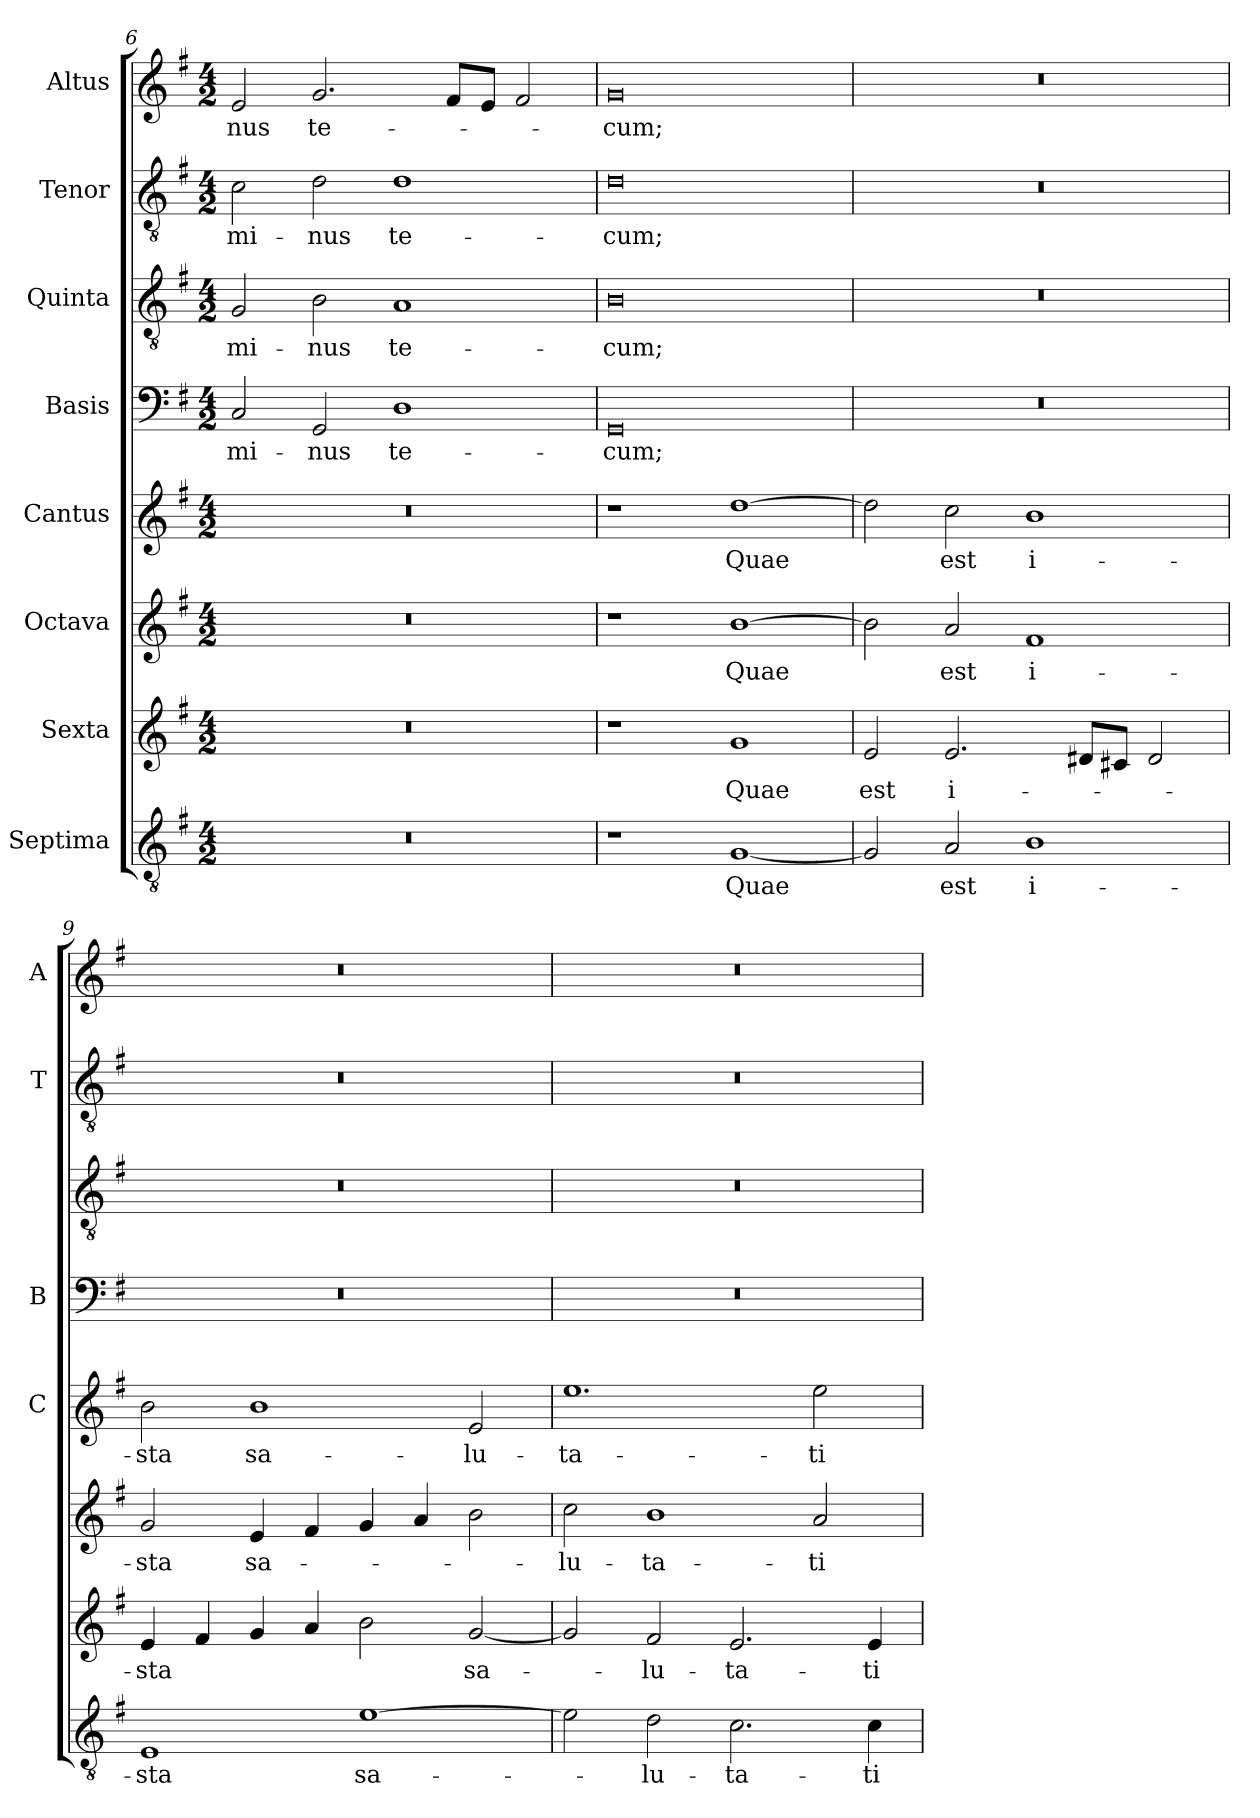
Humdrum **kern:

**kern	**text	**kern	**text	**kern	**text	**kern	**text	**kern	**text	**kern	**text	**kern	**text	**kern	**text
*part8	*part8	*part7	*part7	*part6	*part6	*part5	*part5	*part4	*part4	*part3	*part3	*part2	*part2	*part1	*part1
*staff8	*staff8	*staff7	*staff7	*staff6	*staff6	*staff5	*staff5	*staff4	*staff4	*staff3	*staff3	*staff2	*staff2	*staff1	*staff1
*I"Septima	*	*I"Sexta	*	*I"Octava	*	*I"Cantus	*	*I"Basis	*	*I"Quinta	*	*I"Tenor	*	*I"Altus	*
*	*	*	*	*	*	*I'C	*	*I'B	*	*	*	*I'T	*	*I'A	*
!!LO:PB:g=z
*clefGv2	*	*clefG2	*	*clefG2	*	*clefG2	*	*clefF4	*	*clefGv2	*	*clefGv2	*	*clefG2	*
*k[f#]	*	*k[f#]	*	*k[f#]	*	*k[f#]	*	*k[f#]	*	*k[f#]	*	*k[f#]	*	*k[f#]	*
*G:	*	*G:	*	*G:	*	*G:	*	*G:	*	*G:	*	*G:	*	*G:	*
*M4/2	*	*M4/2	*	*M4/2	*	*M4/2	*	*M4/2	*	*M4/2	*	*M4/2	*	*M4/2	*
=6	=6	=6	=6	=6	=6	=6	=6	=6	=6	=6	=6	=6	=6	=6	=6
!	!	!	!	!	!	!	!	!	!LO:LY:b	!	!LO:LY:b	!	!LO:LY:b	!	!LO:LY:b
0r	.	0r	.	0r	.	0r	.	2C/	-mi-	2G/	-mi-	2c\	-mi-	2e/	-nus
!	!	!	!	!	!	!	!	!	!LO:LY:b	!	!LO:LY:b	!	!LO:LY:b	!	!LO:LY:b
.	.	.	.	.	.	.	.	2GG/	-nus	2B\	-nus	2d\	-nus	2.g/	te-
!	!	!	!	!	!	!	!	!	!LO:LY:b	!	!LO:LY:b	!	!LO:LY:b	!	!
.	.	.	.	.	.	.	.	1D	te-	1A	te-	1d	te-	.	.
.	.	.	.	.	.	.	.	.	.	.	.	.	.	8f#/L	.
.	.	.	.	.	.	.	.	.	.	.	.	.	.	8e/J	.
.	.	.	.	.	.	.	.	.	.	.	.	.	.	2f#/	.
=7	=7	=7	=7	=7	=7	=7	=7	=7	=7	=7	=7	=7	=7	=7	=7
!	!	!	!	!	!	!	!	!	!LO:LY:b	!	!LO:LY:b	!	!LO:LY:b	!	!LO:LY:b
1r	.	1r	.	1r	.	1r	.	0GG	-cum;	0B	-cum;	0d	-cum;	0g	-cum;
!	!LO:LY:b	!	!LO:LY:b	!	!LO:LY:b	!	!LO:LY:b	!	!	!	!	!	!	!	!
[1G	Quae	1g	Quae	[1b	Quae	[1dd	Quae	.	.	.	.	.	.	.	.
=8	=8	=8	=8	=8	=8	=8	=8	=8	=8	=8	=8	=8	=8	=8	=8
!	!	!	!LO:LY:b	!	!	!	!	!	!	!	!	!	!	!	!
2G/]	.	2e/	est	2b\]	.	2dd\]	.	0r	.	0r	.	0r	.	0r	.
!	!LO:LY:b	!	!LO:LY:b	!	!LO:LY:b	!	!LO:LY:b	!	!	!	!	!	!	!	!
2A/	est	2.e/	i-	2a/	est	2cc\	est	.	.	.	.	.	.	.	.
!	!LO:LY:b	!	!	!	!LO:LY:b	!	!LO:LY:b	!	!	!	!	!	!	!	!
1B	i-	.	.	1f#	i-	1b	i-	.	.	.	.	.	.	.	.
.	.	8d#X/L	.	.	.	.	.	.	.	.	.	.	.	.	.
.	.	8c#X/J	.	.	.	.	.	.	.	.	.	.	.	.	.
.	.	2d#/	.	.	.	.	.	.	.	.	.	.	.	.	.
=9	=9	=9	=9	=9	=9	=9	=9	=9	=9	=9	=9	=9	=9	=9	=9
!	!LO:LY:b	!	!LO:LY:b	!	!LO:LY:b	!	!LO:LY:b	!	!	!	!	!	!	!	!
1E	-sta	4e/	-sta	2g/	-sta	2b\	-sta	0r	.	0r	.	0r	.	0r	.
.	.	4f#/	.	.	.	.	.	.	.	.	.	.	.	.	.
!	!	!	!	!	!LO:LY:b	!	!LO:LY:b	!	!	!	!	!	!	!	!
.	.	4g/	.	4e/	sa-	1b	sa-	.	.	.	.	.	.	.	.
.	.	4a/	.	4f#/	.	.	.	.	.	.	.	.	.	.	.
!	!LO:LY:b	!	!	!	!	!	!	!	!	!	!	!	!	!	!
[1e	sa-	2b\	.	4g/	.	.	.	.	.	.	.	.	.	.	.
.	.	.	.	4a/	.	.	.	.	.	.	.	.	.	.	.
!	!	!	!LO:LY:b	!	!	!	!LO:LY:b	!	!	!	!	!	!	!	!
.	.	[2g/	sa-	2b\	.	2e/	-lu-	.	.	.	.	.	.	.	.
=10	=10	=10	=10	=10	=10	=10	=10	=10	=10	=10	=10	=10	=10	=10	=10
!	!	!	!	!	!LO:LY:b	!	!LO:LY:b	!	!	!	!	!	!	!	!
2e\]	.	2g/]	.	2cc\	-lu-	1.ee	-ta-	0r	.	0r	.	0r	.	0r	.
!	!LO:LY:b	!	!LO:LY:b	!	!LO:LY:b	!	!	!	!	!	!	!	!	!	!
2d\	-lu-	2f#/	-lu-	1b	-ta-	.	.	.	.	.	.	.	.	.	.
!	!LO:LY:b	!	!LO:LY:b	!	!	!	!	!	!	!	!	!	!	!	!
2.c\	-ta-	2.e/	-ta-	.	.	.	.	.	.	.	.	.	.	.	.
!	!	!	!	!	!LO:LY:b	!	!LO:LY:b	!	!	!	!	!	!	!	!
.	.	.	.	2a/	-ti-	2ee\	-ti-	.	.	.	.	.	.	.	.
!	!LO:LY:b	!	!LO:LY:b	!	!	!	!	!	!	!	!	!	!	!	!
4c\	-ti-	4e/	-ti-	.	.	.	.	.	.	.	.	.	.	.	.
=	=	=	=	=	=	=	=	=	=	=	=	=	=	=	=
*-	*-	*-	*-	*-	*-	*-	*-	*-	*-	*-	*-	*-	*-	*-	*-
